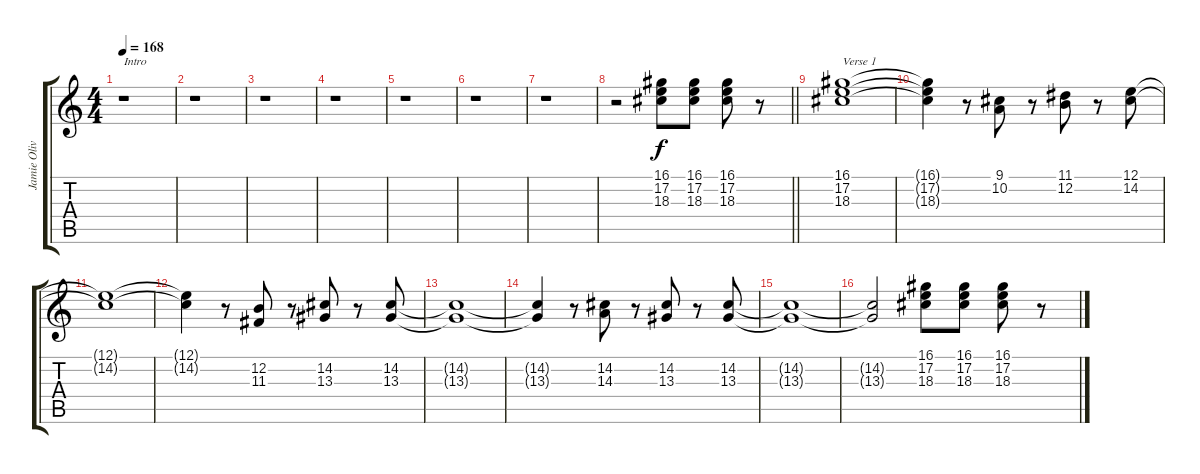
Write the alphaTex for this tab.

\track ("Jamie Oliver | Keyboard" "Jamie Oliv") {instrument brightacousticpiano}
\staff {score tabs}
\tuning (E4 B3 G3 D3 A2 D2) {hide}
\ts (4 4)
\tempo 168
\clef g2
\ks c
r.1{txt "Intro" dy f instrument brightacousticpiano} |
r.1 |
r.1 |
r.1 |
r.1 |
r.1 |
r.1 |
\barLineRight lightlight
r.2 (16.1 17.2 18.3).8 (16.1 17.2 18.3).8 (16.1 17.2 18.3).8 r.8 |
(16.1 17.2 18.3).1{txt "Verse 1"} |
(16.1{t} 17.2{t} 18.3{t}).4 r.8 (9.1 10.2).8 r.8 (11.1 12.2).8 r.8 (12.1 14.2).8 |
(12.1{t} 14.2{t}).1 |
(12.1{t} 14.2{t}).4 r.8 (12.2 11.3).8 r.8 (14.2 13.3).8 r.8 (14.2 13.3).8 |
(14.2{t} 13.3{t}).1 |
(14.2{t} 13.3{t}).4 r.8 (14.2 14.3).8 r.8 (14.2 13.3).8 r.8 (14.2 13.3).8 |
(14.2{t} 13.3{t}).1 |
(14.2{t} 13.3{t}).2 (16.1 17.2 18.3).8 (16.1 17.2 18.3).8 (16.1 17.2 18.3).8 r.8
